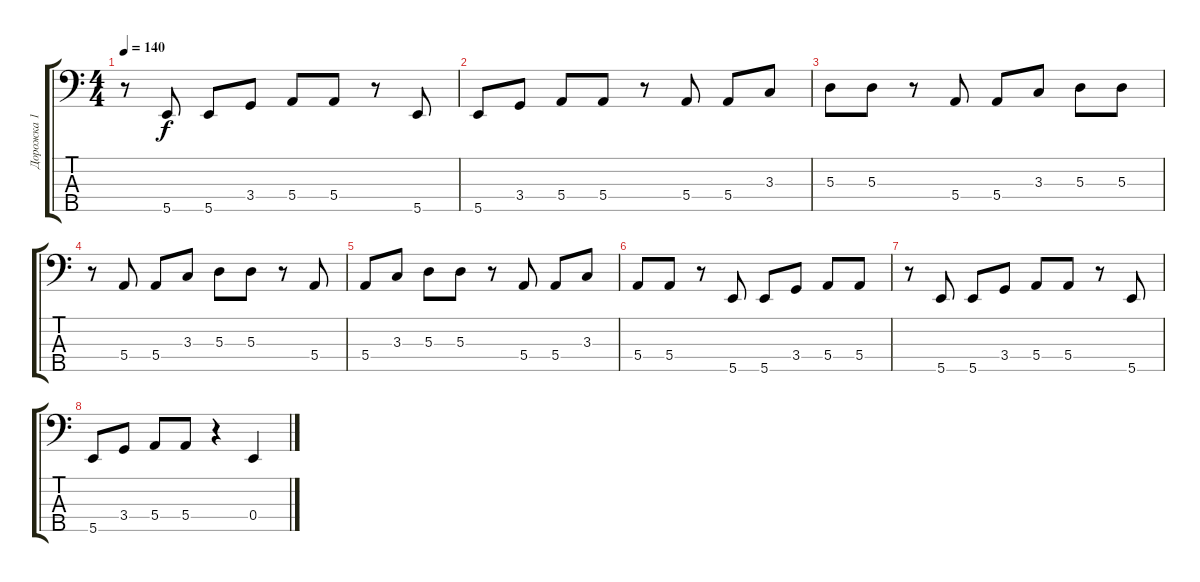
\track ("Дорожка 1" "Дорожка 1") {instrument electricbassfinger}
\staff {score tabs}
\tuning (G2 D2 A1 E1 B0) {hide}
\ts (4 4)
\tempo 140
\clef f4
\ks c
r.8{dy f} 5.5.8 5.5.8 3.4.8 5.4.8 5.4.8 r.8 5.5.8 |
5.5.8 3.4.8 5.4.8 5.4.8 r.8 5.4.8 5.4.8 3.3.8 |
5.3.8 5.3.8 r.8 5.4.8 5.4.8 3.3.8 5.3.8 5.3.8 |
r.8 5.4.8 5.4.8 3.3.8 5.3.8 5.3.8 r.8 5.4.8 |
5.4.8 3.3.8 5.3.8 5.3.8 r.8 5.4.8 5.4.8 3.3.8 |
5.4.8 5.4.8 r.8 5.5.8 5.5.8 3.4.8 5.4.8 5.4.8 |
r.8 5.5.8 5.5.8 3.4.8 5.4.8 5.4.8 r.8 5.5.8 |
5.5.8 3.4.8 5.4.8 5.4.8 r.4 0.4.4
